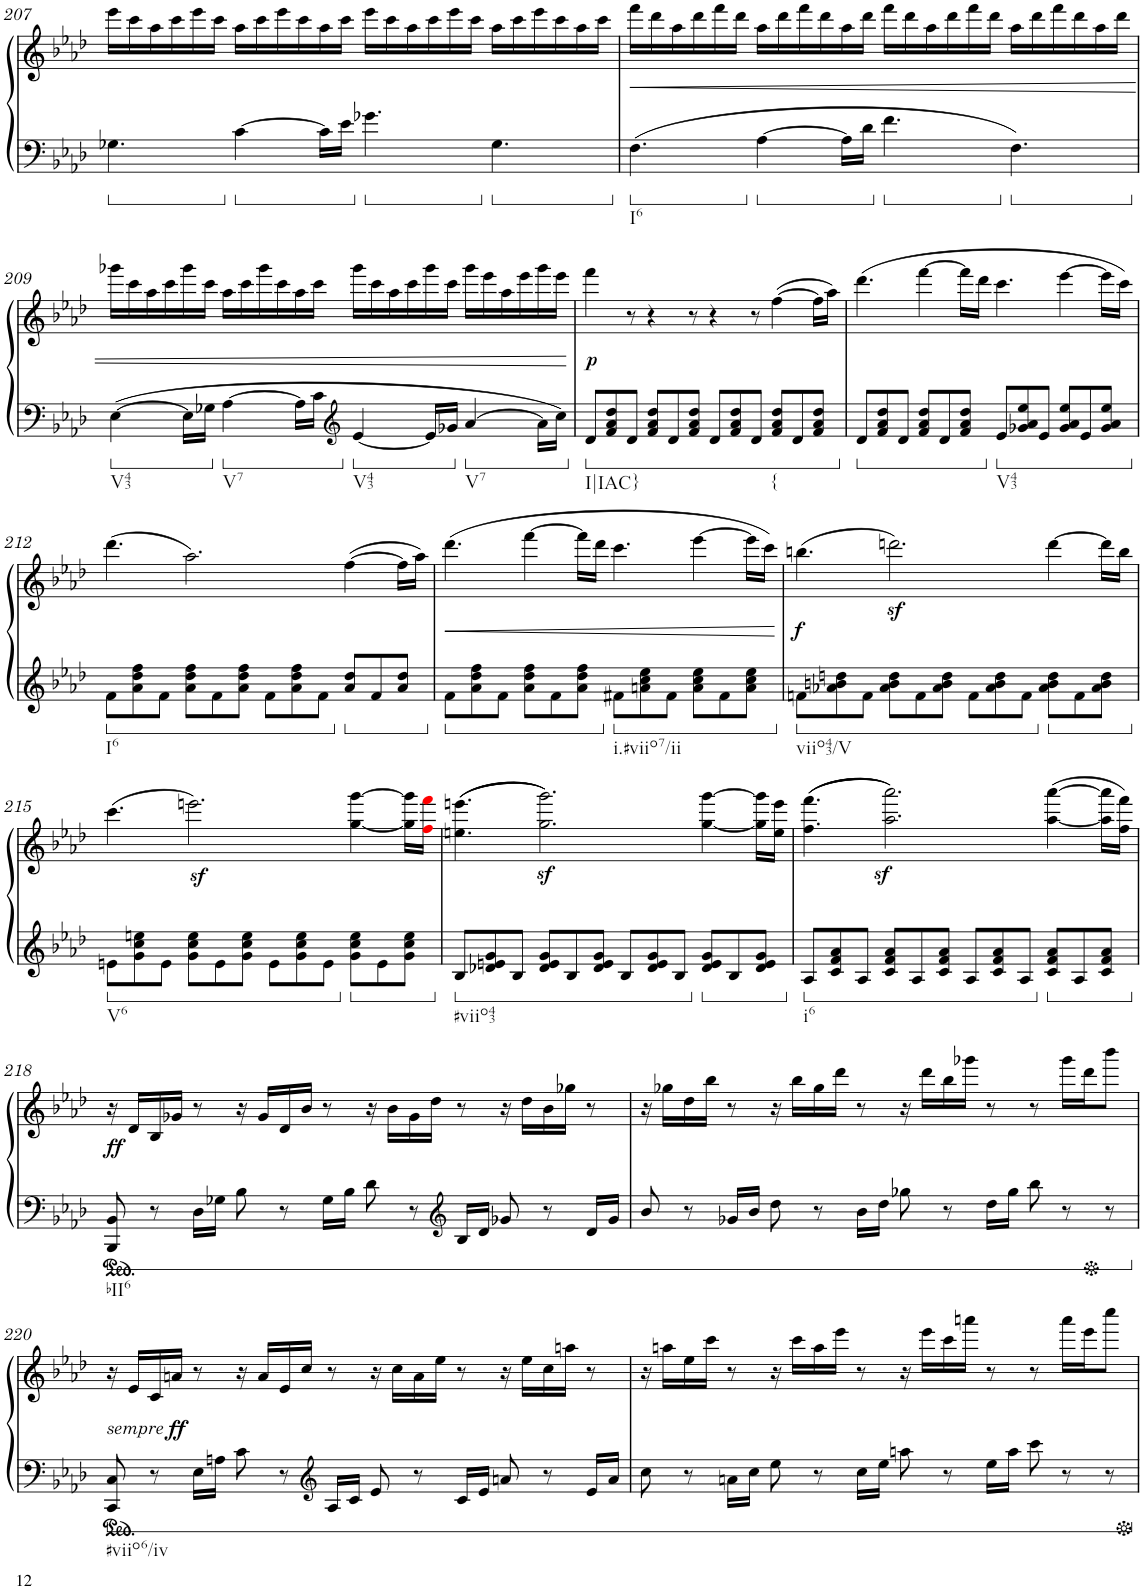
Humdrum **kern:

**kern	**kern	**dynam
*part1	*part1	*part1
*staff2	*staff1	*staff1/2
*I"Piano	*	*
*I'Pno.	*	*
!!LO:PB:g=z
*clefF4	*clefG2	*
*k[b-e-a-d-]	*k[b-e-a-d-]	*
*M12/8	*M12/8	*
=207	=207	=207
4.G-X\	16eee-\LL	.
.	16ccc\	.
.	16aa-\	.
.	16ccc\	.
.	16eee-\	.
.	16ccc\JJ	.
[4c\	16aa-\LL	.
.	16ccc\	.
.	16eee-\	.
.	16ccc\	.
16c\LL]	16aa-\	.
16e-\JJ	16ccc\JJ	.
4.g-X\	16eee-\LL	.
.	16ccc\	.
.	16aa-\	.
.	16ccc\	.
.	16eee-\	.
.	16ccc\JJ	.
4.G-\	16aa-\LL	.
.	16ccc\	.
.	16eee-\	.
.	16ccc\	.
.	16aa-\	.
.	16ccc\JJ	.
=208	=208	=208
!LO:TX:b:t=I6	!	!
!	!	!LO:HP:b
4.F\	16fff\LL	<
.	16ddd-\	.
.	16aa-\	.
.	16ddd-\	.
.	16fff\	.
.	16ddd-\JJ	.
[4A-\	16aa-\LL	.
.	16ddd-\	.
.	16fff\	.
.	16ddd-\	.
16A-\LL]	16aa-\	.
16d-\JJ	16ddd-\JJ	.
4.f\	16fff\LL	.
.	16ddd-\	.
.	16aa-\	.
.	16ddd-\	.
.	16fff\	.
.	16ddd-\JJ	.
4.F\	16aa-\LL	.
.	16ddd-\	.
.	16fff\	.
.	16ddd-\	.
.	16aa-\	.
.	16ddd-\JJ	.
!!LO:LB:g=z
=209	=209	=209
!LO:TX:b:t=V43	!	!
[4E-\	16ggg-X\LL	.
.	16ccc\	.
.	16aa-\	.
.	16ccc\	.
16E-\LL]	16ggg-\	.
16G-X\JJ	16ccc\JJ	.
!LO:TX:b:t=V7	!	!
[4A-\	16aa-\LL	.
.	16ccc\	.
.	16ggg-\	.
.	16ccc\	.
16A-\LL]	16aa-\	.
16c\JJ	16ccc\JJ	.
*clefG2	*	*
!LO:TX:b:t=V43	!	!
[4e-/	16ggg-\LL	.
.	16ccc\	.
.	16aa-\	.
.	16ccc\	.
16e-/LL]	16ggg-\	.
16g-X/JJ	16ccc\JJ	.
!LO:TX:b:t=V7	!	!
[4a-/	16ggg-\LL	.
.	16eee-\	.
.	16aa-\	.
.	16eee-\	.
16a-\LL]	16ggg-\	.
16cc\JJ	16eee-\JJ	.
.	.	[
=210	=210	=210
!LO:TX:b:t=I|IAC}	!	!
!	!	!LO:DY:b
8d-/L	4fff\	p
8f/ 8a-/ 8dd-/	.	.
8d-/J	8r	.
8f/ 8a-/ 8dd-/L	4r	.
8d-/	.	.
8f/ 8a-/ 8dd-/J	8r	.
8d-/L	4r	.
8f/ 8a-/ 8dd-/	.	.
8d-/J	8r	.
!LO:TX:b:t={	!	!
8f/ 8a-/ 8dd-/L	([4ff\	.
8d-/	.	.
8f/ 8a-/ 8dd-/J	16ff\LL]	.
.	16aa-\JJ)	.
=211	=211	=211
8d-/L	(4.ddd-\	.
8f/ 8a-/ 8dd-/	.	.
8d-/J	.	.
8f/ 8a-/ 8dd-/L	[4fff\	.
8d-/	.	.
8f/ 8a-/ 8dd-/J	16fff\LL]	.
.	16ddd-\JJ	.
!LO:TX:b:t=V43	!	!
8e-/L	4.ccc\	.
8g-X/ 8a-/ 8ee-/	.	.
8e-/J	.	.
8g-/ 8a-/ 8ee-/L	[4eee-\	.
8e-/	.	.
8g-/ 8a-/ 8ee-/J	16eee-\LL]	.
.	16ccc\JJ)	.
!!LO:LB:g=z
=212	=212	=212
!LO:TX:b:t=I6	!	!
8f\L	(4.ddd-\	.
8a-\ 8dd-\ 8ff\	.	.
8f\J	.	.
8a-\ 8dd-\ 8ff\L	2.aa-\)	.
8f\	.	.
8a-\ 8dd-\ 8ff\J	.	.
8f\L	.	.
8a-\ 8dd-\ 8ff\	.	.
8f\J	.	.
8a-/ 8dd-/L	([4ff\	.
8f/	.	.
8a-/ 8dd-/J	16ff\LL]	.
.	16aa-\JJ)	.
=213	=213	=213
!	!	!LO:HP:b
8f\L	(4.ddd-\	<
8a-\ 8dd-\ 8ff\	.	.
8f\J	.	.
8a-\ 8dd-\ 8ff\L	[4fff\	.
8f\	.	.
8a-\ 8dd-\ 8ff\J	16fff\LL]	.
.	16ddd-\JJ	.
!LO:TX:b:t=i.#viio7/ii	!	!
8f#X\L	4.ccc\	.
8an\ 8cc\ 8ee-\	.	.
8f#\J	.	.
8a\ 8cc\ 8ee-\L	[4eee-\	.
8f#\	.	.
8a\ 8cc\ 8ee-\J	16eee-\LL]	.
.	16ccc\JJ)	.
.	.	[
=214	=214	=214
!LO:TX:b:t=viio43/V	!	!
!	!	!LO:DY:b
8fn\L	(4.bbn\	f
8a-X\ 8bn\ 8ddn\	.	.
8f\J	.	.
8a-\ 8b\ 8dd\L	2.dddnz<\)	.
8f\	.	.
8a-\ 8b\ 8dd\J	.	.
8f\L	.	.
8a-\ 8b\ 8dd\	.	.
8f\J	.	.
8a-\ 8b\ 8dd\L	[4ddd\	.
8f\	.	.
8a-\ 8b\ 8dd\J	16ddd\LL]	.
.	16bb\JJ	.
!!LO:LB:g=z
=215	=215	=215
*	*^	*
!LO:TX:b:t=V6	!	!	!
8en\L	(4.ccc\	2ryy	.
8g\ 8cc\ 8een\	.	.	.
8e\J	.	.	.
8g\ 8cc\ 8ee\L	2.eeen\)	.	.
!	!	!	!LO:DY:b
8e\	.	1ryy	sf
8g\ 8cc\ 8ee\J	.	.	.
8e\L	.	.	.
8g\ 8cc\ 8ee\	.	.	.
8e\J	.	.	.
8g\ 8cc\ 8ee\L	[4gg\ [4ggg\	.	.
8e\	.	.	.
8g\ 8cc\ 8ee\J	16gg\] 16ggg\]LL	.	.
.	16ffi\ 16fffi\JJ	.	.
=216	=216	=216	=216
!LO:TX:b:t=#viio43	!	!	!
8B-/L	((4.een\ 4.eeen\	2ryy	.
8d-X/ 8en/ 8g/	.	.	.
8B-/J	.	.	.
8d-/ 8e/ 8g/L	2.gg\ 2.ggg\))	.	.
!	!	!	!LO:DY:b
8B-/	.	1ryy	sf
8d-/ 8e/ 8g/J	.	.	.
8B-/L	.	.	.
8d-/ 8e/ 8g/	.	.	.
8B-/J	.	.	.
8d-/ 8e/ 8g/L	[4gg\ [4ggg\	.	.
8B-/	.	.	.
8d-/ 8e/ 8g/J	16gg\] 16ggg\]LL	.	.
.	16ee\ 16eee\JJ	.	.
=217	=217	=217	=217
!LO:TX:b:t=i6	!	!	!
8A-/L	((4.ff\ 4.fff\	2ryy	.
8c/ 8f/ 8a-/	.	.	.
8A-/J	.	.	.
8c/ 8f/ 8a-/L	2.aa-\ 2.aaa-\))	.	.
!	!	!	!LO:DY:b
8A-/	.	1ryy	sf
8c/ 8f/ 8a-/J	.	.	.
8A-/L	.	.	.
8c/ 8f/ 8a-/	.	.	.
8A-/J	.	.	.
8c/ 8f/ 8a-/L	([4aa-\ [4aaa-\	.	.
8A-/	.	.	.
8c/ 8f/ 8a-/J	16aa-\] 16aaa-\]LL	.	.
.	16ff\ 16fff\JJ)	.	.
!!LO:LB:g=z
=218	=218	=218	=218
!LO:TX:b:t=bII6	!	!	!
!	!	!	!LO:DY:b
*	*v	*v	*
8BBB-/ 8BB-/	16r	ff
.	16d-/LL	.
8r	16B-/	.
.	16g-X/JJ	.
16D-\LL	8r	.
16G-X\JJ	.	.
8B-\	16r	.
.	16g-/LL	.
8r	16d-/	.
.	16b-/JJ	.
16G-\LL	8r	.
16B-\JJ	.	.
8d-\	16r	.
.	16b-\LL	.
8r	16g-\	.
.	16dd-\JJ	.
*clefG2	*	*
16B-/LL	8r	.
16d-/JJ	.	.
8g-X/	16r	.
.	16dd-\LL	.
8r	16b-\	.
.	16gg-X\JJ	.
16d-/LL	8r	.
16g-/JJ	.	.
=219	=219	=219
8b-/	16r	.
.	16gg-X\LL	.
8r	16dd-\	.
.	16bb-\JJ	.
16g-X/LL	8r	.
16b-/JJ	.	.
8dd-\	16r	.
.	16bb-\LL	.
8r	16gg-\	.
.	16ddd-\JJ	.
16b-\LL	8r	.
16dd-\JJ	.	.
8gg-X\	16r	.
.	16ddd-\LL	.
8r	16bb-\	.
.	16ggg-X\JJ	.
16dd-\LL	8r	.
16gg-\JJ	.	.
8bb-\	8r	.
8r	16ggg-\LL	.
.	16ddd-\J	.
8r	8bbb-\J	.
!!LO:LB:g=z
=220	=220	=220
!LO:TX:a:i:t=sempre	!	!
!LO:TX:b:t=#viio6/iv	!	!
8CC/ 8C/	16r	.
.	16e-/LL	.
8r	16c/	.
.	16an/JJ	.
16E-\LL	8r	.
16An\JJ	.	.
8c\	16r	.
.	16a/LL	.
8r	16e-/	.
.	16cc/JJ	.
*clefG2	*	*
16A/LL	8r	.
16c/JJ	.	.
8e-/	16r	.
.	16cc\LL	.
8r	16a\	.
.	16ee-\JJ	.
16c/LL	8r	.
16e-/JJ	.	.
8an/	16r	.
.	16ee-\LL	.
8r	16cc\	.
.	16aan\JJ	.
16e-/LL	8r	.
16a/JJ	.	.
=221	=221	=221
8cc\	16r	.
.	16aan\LL	.
8r	16ee-\	.
.	16ccc\JJ	.
16an\LL	8r	.
16cc\JJ	.	.
8ee-\	16r	.
.	16ccc\LL	.
8r	16aa\	.
.	16eee-\JJ	.
16cc\LL	8r	.
16ee-\JJ	.	.
8aan\	16r	.
.	16eee-\LL	.
8r	16ccc\	.
.	16aaan\JJ	.
16ee-\LL	8r	.
16aa\JJ	.	.
8ccc\	8r	.
8r	16aaa\LL	.
.	16eee-\J	.
8r	8cccc\J	.
=	=	=
*-	*-	*-
